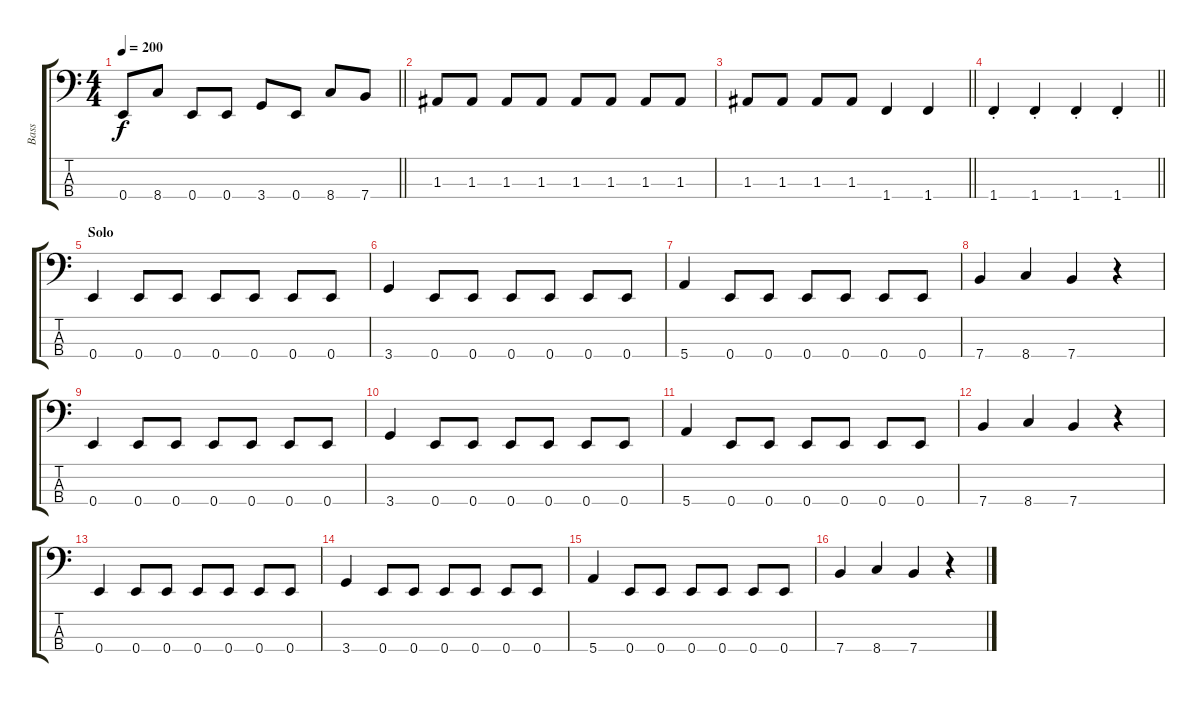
\track ("Bass" "Bass") {instrument electricbassfinger}
\staff {score tabs}
\tuning (G2 D2 A1 E1) {hide}
\ts (4 4)
\tempo 200
\clef f4
\barLineRight lightlight
\ks c
0.4.8{dy f} 8.4.8 0.4.8 0.4.8 3.4.8 0.4.8 8.4.8 7.4.8 |
1.3.8 1.3.8 1.3.8 1.3.8 1.3.8 1.3.8 1.3.8 1.3.8 |
\barLineRight lightlight
1.3.8 1.3.8 1.3.8 1.3.8 1.4.4 1.4.4 |
\barLineRight lightlight
1.4{st}.4 1.4{st}.4 1.4{st}.4 1.4{st}.4 |
\section ("" "Solo")
0.4.4 0.4.8 0.4.8 0.4.8 0.4.8 0.4.8 0.4.8 |
3.4.4 0.4.8 0.4.8 0.4.8 0.4.8 0.4.8 0.4.8 |
5.4.4 0.4.8 0.4.8 0.4.8 0.4.8 0.4.8 0.4.8 |
7.4.4 8.4.4 7.4.4 r.4 |
0.4.4 0.4.8 0.4.8 0.4.8 0.4.8 0.4.8 0.4.8 |
3.4.4 0.4.8 0.4.8 0.4.8 0.4.8 0.4.8 0.4.8 |
5.4.4 0.4.8 0.4.8 0.4.8 0.4.8 0.4.8 0.4.8 |
7.4.4 8.4.4 7.4.4 r.4 |
0.4.4 0.4.8 0.4.8 0.4.8 0.4.8 0.4.8 0.4.8 |
3.4.4 0.4.8 0.4.8 0.4.8 0.4.8 0.4.8 0.4.8 |
5.4.4 0.4.8 0.4.8 0.4.8 0.4.8 0.4.8 0.4.8 |
7.4.4 8.4.4 7.4.4 r.4
